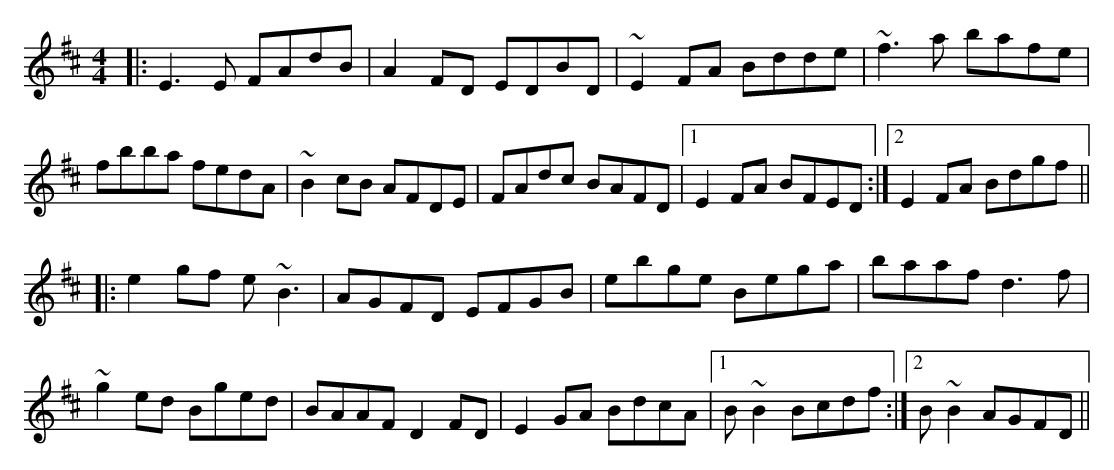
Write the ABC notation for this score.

X:1
M:4/4
K:Edor
|:E3E FAdB|A2FD EDBD|~E2FA Bdde|~f3a bafe|
fbba fedA|~B2cB AFDE|FAdc BAFD|1 E2FA BFED:|2 E2FA Bdgf||
|:e2 gf e~B3|AGFD EFGB|ebge Bega|baaf d3f|
~g2 ed Bged|BAAF D2 FD|E2 GA BdcA|1 B~B2 Bcdf:|2 B~B2 AGFD||
